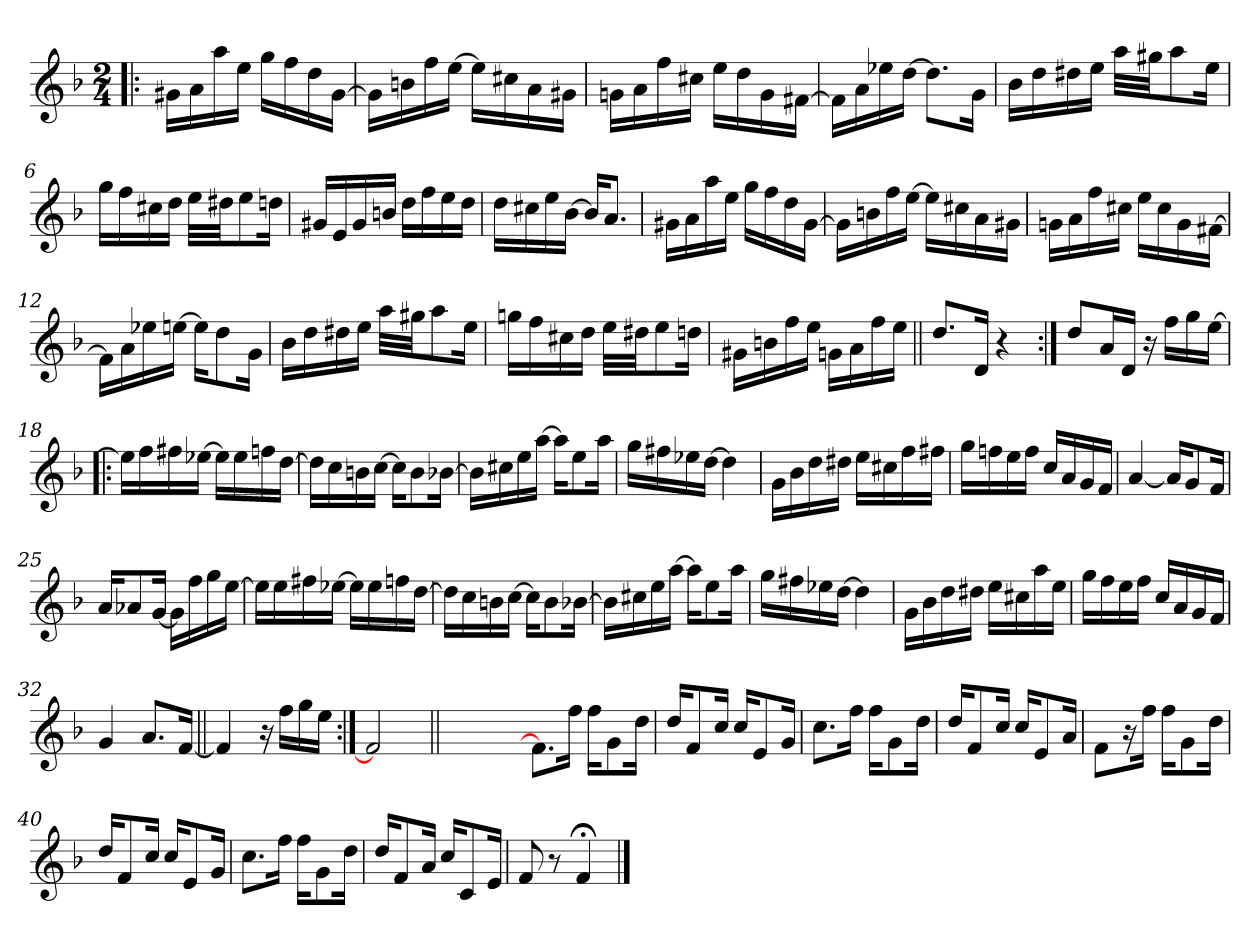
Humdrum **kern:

**kern
*part1
*staff1
*clefG2
*k[b-]
*F:
*M2/4
=1!|:
16g#X\LL
16a\
16aa\
16ee\JJ
16gg\LL
16ff\
16dd\
[16g#\JJ
=2
16g#\LL]
16bn\
16ff\
[16ee\JJ
16ee\LL]
16cc#X\
16a\
16g#X\JJ
=3
16gn\LL
16a\
16ff\
16cc#X\JJ
16ee\LL
16dd\
16g\
[16f#X\JJ
=4
16f#\LL]
16a\
16ee-X\
[16dd\JJ
8.dd\L]
16g\Jk
!!LO:LB:g=z
=5
16b-\LL
16dd\
16dd#X\
16ee\JJ
32aa\LLL
32gg#X\JJ
8aa\
16ee\Jk
=6
16gg\LL
16ff\
16cc#X\
16dd\JJ
32ee\LLL
32dd#X\JJ
8ee\
16ddn\Jk
=7
16g#X/LL
16e/
16g#/
16bn/JJ
16dd\LL
16ff\
16ee\
16dd\JJ
=8
16dd\LL
16cc#X\
16ee\
[16b-\JJ
16b-/KL]
8.a/J
!!LO:LB:g=z
=9
16g#X\LL
16a\
16aa\
16ee\JJ
16gg\LL
16ff\
16dd\
[16g#\JJ
=10
16g#\LL]
16bn\
16ff\
[16ee\JJ
16ee\LL]
16cc#X\
16a\
16g#X\JJ
=11
16gn\LL
16a\
16ff\
16cc#X\JJ
16ee\LL
16cc#\
16g\
[16f#X\JJ
=12
16f#\LL]
16a\
16ee-X\
[16een\JJ
16ee\KL]
8dd\
16g\Jk
!!LO:LB:g=z
=13
16b-\LL
16dd\
16dd#X\
16ee\JJ
32aa\LLL
32gg#X\JJ
8aa\
16ee\Jk
=14
16ggn\LL
16ff\
16cc#X\
16dd\JJ
32ee\LLL
32dd#X\JJ
8ee\
16ddn\Jk
=15
16g#X\LL
16bn\
16ff\
16ee\JJ
16gn\LL
16a\
16ff\
16ee\JJ
=16||
8.dd/L
16d/Jk
4r
!!LO:LB:g=z
=17:|!
8dd/L
16a/L
16d/JJ
16r
16ff\LL
16gg\
[16ee\JJ
=18!|:
16ee\LL]
16ff\
16ff#X\
[16ee-X\JJ
16ee-\LL]
16ee-\
16ffn\
[16dd\JJ
=19
16dd\LL]
16cc\
16bn\
[16cc\JJ
16cc\KL]
8b\
[16b-X\Jk
=20
16b-\LL]
16cc#X\
16ee\
[16aa\JJ
16aa\KL]
8ee\
16aa\Jk
!!LO:LB:g=z
=21
16gg\LL
16ff#X\
16ee-X\
[16dd\JJ
4dd\]
=22
16g\LL
16b-\
16dd\
16dd#X\JJ
16ee\LL
16cc#X\
16ff\
16ff#X\JJ
=23
16gg\LL
16ffn\
16ee\
16ff\JJ
16cc/LL
16a/
16g/
16f/JJ
=24
[4a/
16a/KL]
8g/
16f/Jk
!!LO:LB:g=z
=25
16a/KL
8a-X/
[16g/Jk
16g\LL]
16ff\
16gg\
[16ee\JJ
=26
16ee\LL]
16ee\
16ff#X\
[16ee-X\JJ
16ee-\LL]
16ee-\
16ffn\
[16dd\JJ
=27
16dd\LL]
16cc\
16bn\
[16cc\JJ
16cc\KL]
8b\
[16b-X\Jk
=28
16b-\LL]
16cc#X\
16ee\
[16aa\JJ
16aa\KL]
8ee\
16aa\Jk
!!LO:LB:g=z
=29
16gg\LL
16ff#X\
16ee-X\
[16dd\JJ
4dd\]
=30
16g\LL
16b-\
16dd\
16dd#X\JJ
16ee\LL
16cc#X\
16aa\
16ee\JJ
=31
16gg\LL
16ff\
16ee\
16ff\JJ
16cc/LL
16a/
16g/
16f/JJ
=32
4g/
8.a/L
[16f/Jk
!!LO:LB:g=z
=33||
4f/]
16r
16ff\LL
16gg\
16ee\JJ
=34:|!
2f/]
=34X1||
*stria0
2ryy
!!LO:PB:g=z
=35-
*stria5
8.f\L]
16ff\Jk
16ff\KL
8g\
16dd\Jk
=36
16dd/KL
8f/
16cc/Jk
16cc/KL
8e/
16g/Jk
=37
8.cc\L
16ff\Jk
16ff\KL
8g\
16dd\Jk
=38
16dd/KL
8f/
16cc/Jk
16cc/KL
8e/
16a/Jk
!!LO:LB:g=z
=39
8f\L
16r
16ff\Jk
16ff\KL
8g\
16dd\Jk
=40
16dd/KL
8f/
16cc/Jk
16cc/KL
8e/
16g/Jk
=41
8.cc\L
16ff\Jk
16ff\KL
8g\
16dd\Jk
=42
16dd/KL
8f/
16a/Jk
16cc/KL
8c/
16e/Jk
=43
8f/
8r
4f;/
==
*-
